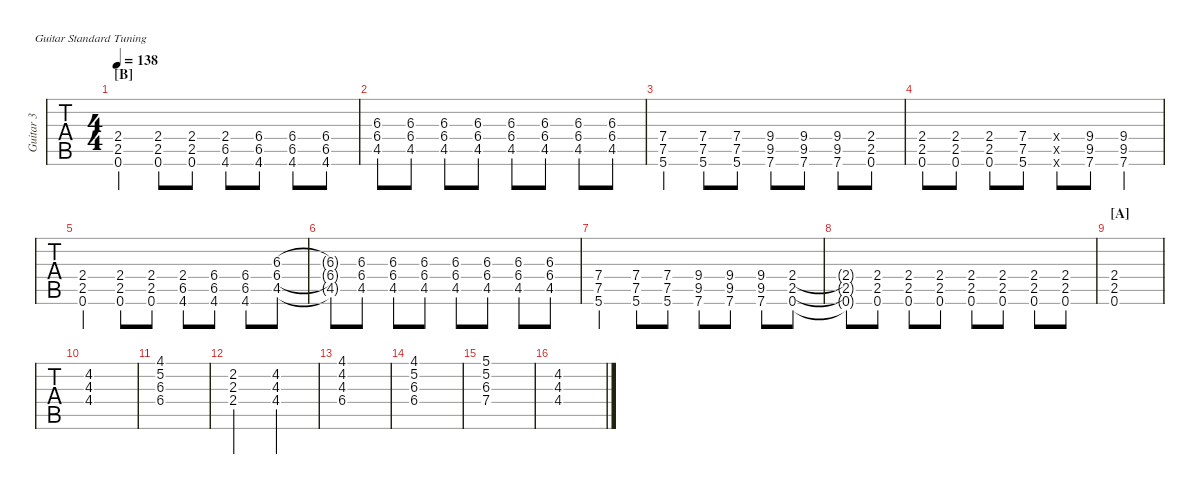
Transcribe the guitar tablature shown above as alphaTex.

\defaultSystemsLayout 4
\hideDynamics
\bracketExtendMode nobrackets
\track ("Guitar 3" "Guitar 3") {defaultSystemsLayout 4 instrument distortionguitar}
\staff {tabs}
\tuning (E4 B3 G3 D3 A2 E2)
\ts (4 4)
\section ("B" "")
\tempo 138
\clef g2
\ks c
(2.4 2.5 0.6).4{dy mf} (2.4 2.5 0.6).8 (2.4 2.5 0.6).8 (2.4 6.5{acc #} 4.6{acc #}).8 (6.4{acc #} 6.5{acc #} 4.6{acc #}).8 (6.4{acc #} 6.5{acc #} 4.6{acc #}).8 (6.4{acc #} 6.5{acc #} 4.6{acc #}).8 |
(6.3{acc #} 6.4{acc #} 4.5{acc #}).8 (6.3{acc #} 6.4{acc #} 4.5{acc #}).8 (6.3{acc #} 6.4{acc #} 4.5{acc #}).8 (6.3{acc #} 6.4{acc #} 4.5{acc #}).8 (6.3{acc #} 6.4{acc #} 4.5{acc #}).8 (6.3{acc #} 6.4{acc #} 4.5{acc #}).8 (6.3{acc #} 6.4{acc #} 4.5{acc #}).8 (6.3{acc #} 6.4{acc #} 4.5{acc #}).8 |
(7.4 7.5 5.6).4 (7.4 7.5 5.6).8 (7.4 7.5 5.6).8 (7.6 9.5{acc #} 9.4).8 (7.6 9.5{acc #} 9.4).8 (7.6 9.5{acc #} 9.4).8 (2.4 2.5 0.6).8 |
(2.4 2.5 0.6).8 (0.6 2.5 2.4).8 (2.4 2.5 0.6).8 (5.6 7.5 7.4).8 (0.4{x} 0.5{x} 0.6{x}).8 (7.6 9.5{acc #} 9.4).8 (9.4{st} 9.5{st acc #} 7.6{st}).4 |
(2.4 2.5 0.6).4 (2.4 2.5 0.6).8 (2.4 2.5 0.6).8 (2.4 6.5{acc #} 4.6{acc #}).8 (6.4{acc #} 6.5{acc #} 4.6{acc #}).8 (6.4{acc #} 6.5{acc #} 4.6{acc #}).8 (6.3{acc #} 6.4{acc #} 4.5{acc #}).8 |
(6.3{t acc #} 6.4{t acc #} 4.5{t acc #}).8 (6.3{acc #} 6.4{acc #} 4.5{acc #}).8 (6.3{acc #} 6.4{acc #} 4.5{acc #}).8 (6.3{acc #} 6.4{acc #} 4.5{acc #}).8 (6.3{acc #} 6.4{acc #} 4.5{acc #}).8 (6.3{acc #} 6.4{acc #} 4.5{acc #}).8 (6.3{acc #} 6.4{acc #} 4.5{acc #}).8 (6.3{acc #} 6.4{acc #} 4.5{acc #}).8 |
(7.4 7.5 5.6).4 (7.4 7.5 5.6).8 (7.4 7.5 5.6).8 (7.6 9.5{acc #} 9.4).8 (7.6 9.5{acc #} 9.4).8 (7.6 9.5{acc #} 9.4).8 (2.4 2.5 0.6).8 |
(2.4{t} 2.5{t} 0.6{t}).8 (0.6 2.5 2.4).8 (0.6 2.5 2.4).8 (0.6 2.5 2.4).8 (0.6 2.5 2.4).8 (0.6 2.5 2.4).8 (0.6 2.5 2.4).8 (0.6 2.5 2.4).8 |
\section ("A" "")
(0.6 2.5 2.4).1{instrument electricguitarclean} |
(4.2{acc #} 4.3 4.4{acc #}).1 |
(4.1{acc #} 5.2 6.3{acc #} 6.4{acc #}).1 |
(2.2{acc #} 2.3 2.4).2 (4.4{acc #} 4.3 4.2{acc #}).2 |
(4.1{acc #} 4.2{acc #} 4.3 6.4{acc #}).1 |
(4.1{acc #} 5.2 6.3{acc #} 6.4{acc #}).1 |
(5.1 5.2 6.3{acc #} 7.4).1 |
(4.4{acc #} 4.3 4.2{acc #}).1
